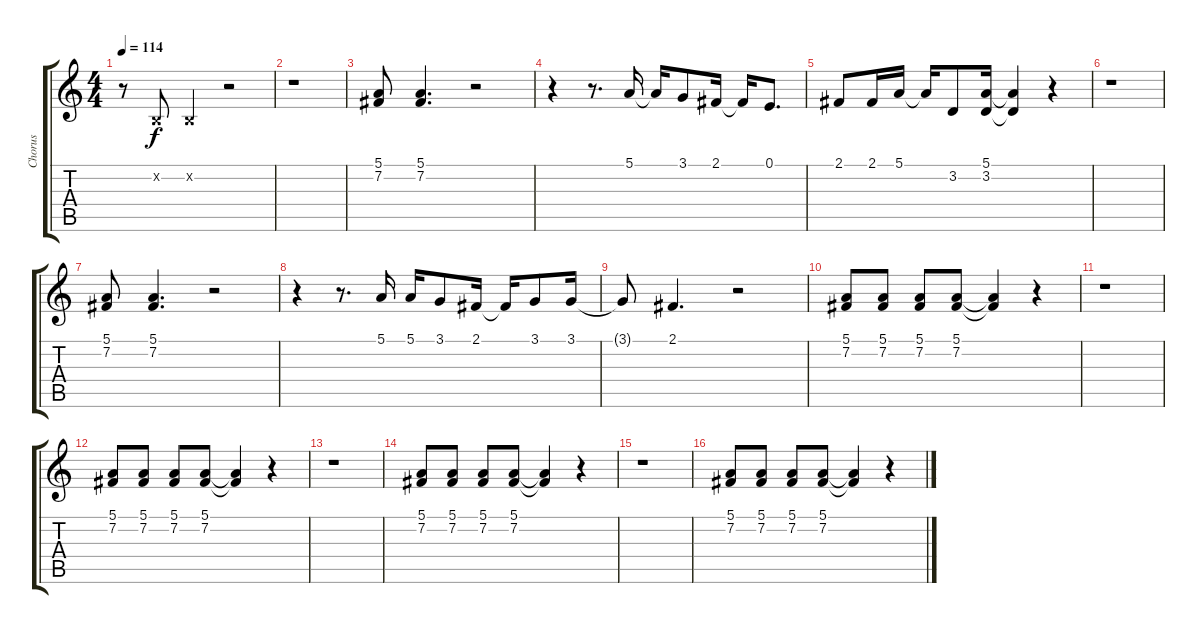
\track ("Chorus" "Chorus") {instrument lead1square}
\staff {score tabs}
\tuning (E4 B3 G3 D3 A2 E2) {hide}
\ts (4 4)
\tempo 114
\clef g2
\ks c
r.8{dy f} 0.2{x}.8 0.2{x}.4 r.2 |
r.1 |
(5.1 7.2).8 (5.1 7.2).4{d} r.2 |
r.4 r.8{d} 5.1.16 5.1{t}.16 3.1.8 2.1.16 2.1{t}.16 0.1.8{d} |
2.1.8 2.1.16 5.1.16 5.1{t}.16 3.2.8 (5.1 3.2).16 (5.1{t} 3.2{t}).4 r.4 |
r.1 |
(5.1 7.2).8 (5.1 7.2).4{d} r.2 |
r.4 r.8{d} 5.1.16 5.1.16 3.1.8 2.1.16 2.1{t}.16 3.1.8 3.1.16 |
3.1{t}.8 2.1.4{d} r.2 |
(5.1 7.2).8 (5.1 7.2).8 (5.1 7.2).8 (5.1 7.2).8 (5.1{t} 7.2{t}).4 r.4 |
r.1 |
(5.1 7.2).8 (5.1 7.2).8 (5.1 7.2).8 (5.1 7.2).8 (5.1{t} 7.2{t}).4 r.4 |
r.1 |
(5.1 7.2).8 (5.1 7.2).8 (5.1 7.2).8 (5.1 7.2).8 (5.1{t} 7.2{t}).4 r.4 |
r.1 |
(5.1 7.2).8 (5.1 7.2).8 (5.1 7.2).8 (5.1 7.2).8 (5.1{t} 7.2{t}).4 r.4
